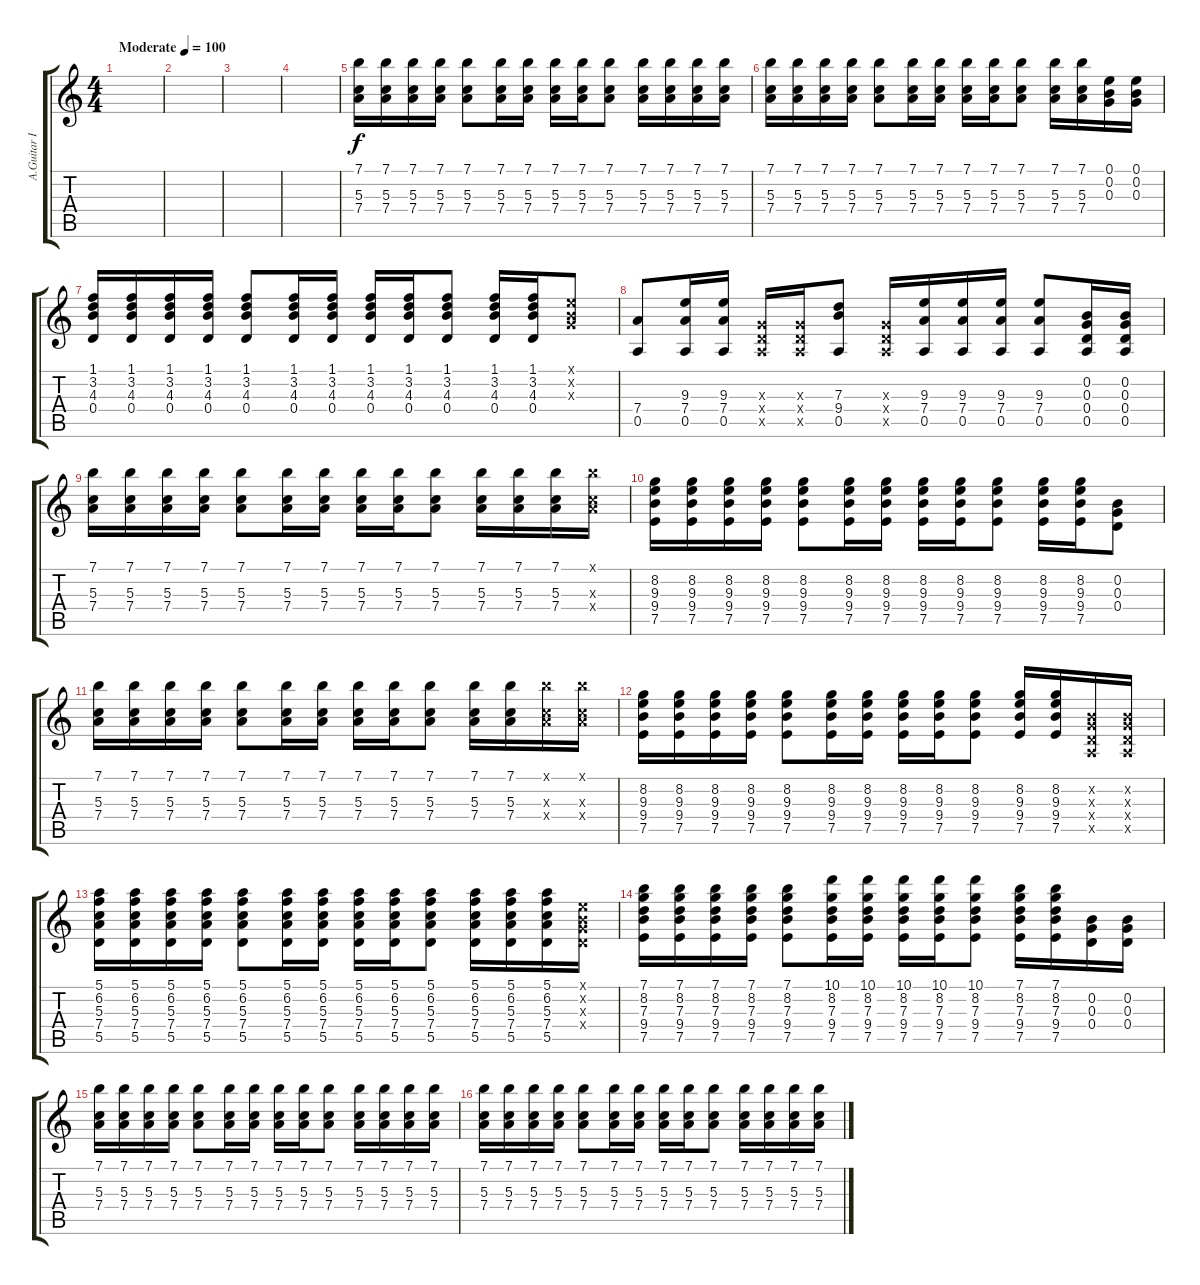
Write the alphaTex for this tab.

\track ("A.Guitar I" "A.Guitar I") {instrument acousticguitarsteel}
\staff {score tabs}
\tuning (E4 B3 G3 D3 A2 E2) {hide}
\ts (4 4)
\tempo (100 "Moderate")
\clef g2
\ks c
|
|
|
|
(7.1 5.3 7.4).16 (7.1 5.3 7.4).16 (7.1 5.3 7.4).16 (7.1 5.3 7.4).16 (7.1 5.3 7.4).8 (7.1 5.3 7.4).16 (7.1 5.3 7.4).16 (7.1 5.3 7.4).16 (7.1 5.3 7.4).16 (7.1 5.3 7.4).8 (7.1 5.3 7.4).16 (7.1 5.3 7.4).16 (7.1 5.3 7.4).16 (7.1 5.3 7.4).16 |
(7.1 5.3 7.4).16 (7.1 5.3 7.4).16 (7.1 5.3 7.4).16 (7.1 5.3 7.4).16 (7.1 5.3 7.4).8 (7.1 5.3 7.4).16 (7.1 5.3 7.4).16 (7.1 5.3 7.4).16 (7.1 5.3 7.4).16 (7.1 5.3 7.4).8 (7.1 5.3 7.4).16 (7.1 5.3 7.4).16 (0.1 0.2 0.3).16 (0.1 0.2 0.3).16 |
(1.1 3.2 4.3 0.4).16 (1.1 3.2 4.3 0.4).16 (1.1 3.2 4.3 0.4).16 (1.1 3.2 4.3 0.4).16 (1.1 3.2 4.3 0.4).8 (1.1 3.2 4.3 0.4).16 (1.1 3.2 4.3 0.4).16 (1.1 3.2 4.3 0.4).16 (1.1 3.2 4.3 0.4).16 (1.1 3.2 4.3 0.4).8 (1.1 3.2 4.3 0.4).16 (1.1 3.2 4.3 0.4).16 (0.1{x} 0.2{x} 0.3{x}).8 |
(7.4 0.5).8 (9.3 7.4 0.5).16 (9.3 7.4 0.5).16 (0.3{x} 0.4{x} 0.5{x}).16 (0.3{x} 0.4{x} 0.5{x}).16 (7.3 9.4 0.5).8 (0.3{x} 0.4{x} 0.5{x}).16 (9.3 7.4 0.5).16 (9.3 7.4 0.5).16 (9.3 7.4 0.5).16 (9.3 7.4 0.5).8 (0.2 0.3 0.4 0.5).16 (0.2 0.3 0.4 0.5).16 |
(7.1 5.3 7.4).16 (7.1 5.3 7.4).16 (7.1 5.3 7.4).16 (7.1 5.3 7.4).16 (7.1 5.3 7.4).8 (7.1 5.3 7.4).16 (7.1 5.3 7.4).16 (7.1 5.3 7.4).16 (7.1 5.3 7.4).16 (7.1 5.3 7.4).8 (7.1 5.3 7.4).16 (7.1 5.3 7.4).16 (7.1 5.3 7.4).16 (7.1{x} 5.3{x} 7.4{x}).16 |
(8.2 9.3 9.4 7.5).16 (8.2 9.3 9.4 7.5).16 (8.2 9.3 9.4 7.5).16 (8.2 9.3 9.4 7.5).16 (8.2 9.3 9.4 7.5).8 (8.2 9.3 9.4 7.5).16 (8.2 9.3 9.4 7.5).16 (8.2 9.3 9.4 7.5).16 (8.2 9.3 9.4 7.5).16 (8.2 9.3 9.4 7.5).8 (8.2 9.3 9.4 7.5).16 (8.2 9.3 9.4 7.5).16 (0.2 0.3 0.4).8 |
(7.1 5.3 7.4).16 (7.1 5.3 7.4).16 (7.1 5.3 7.4).16 (7.1 5.3 7.4).16 (7.1 5.3 7.4).8 (7.1 5.3 7.4).16 (7.1 5.3 7.4).16 (7.1 5.3 7.4).16 (7.1 5.3 7.4).16 (7.1 5.3 7.4).8 (7.1 5.3 7.4).16 (7.1 5.3 7.4).16 (7.1{x} 5.3{x} 7.4{x}).16 (7.1{x} 5.3{x} 7.4{x}).16 |
(8.2 9.3 9.4 7.5).16 (8.2 9.3 9.4 7.5).16 (8.2 9.3 9.4 7.5).16 (8.2 9.3 9.4 7.5).16 (8.2 9.3 9.4 7.5).8 (8.2 9.3 9.4 7.5).16 (8.2 9.3 9.4 7.5).16 (8.2 9.3 9.4 7.5).16 (8.2 9.3 9.4 7.5).16 (8.2 9.3 9.4 7.5).8 (8.2 9.3 9.4 7.5).16 (8.2 9.3 9.4 7.5).16 (0.2{x} 0.3{x} 0.4{x} 0.5{x}).16 (0.2{x} 0.3{x} 0.4{x} 0.5{x}).16 |
(5.1 6.2 5.3 7.4 5.5).16 (5.1 6.2 5.3 7.4 5.5).16 (5.1 6.2 5.3 7.4 5.5).16 (5.1 6.2 5.3 7.4 5.5).16 (5.1 6.2 5.3 7.4 5.5).8 (5.1 6.2 5.3 7.4 5.5).16 (5.1 6.2 5.3 7.4 5.5).16 (5.1 6.2 5.3 7.4 5.5).16 (5.1 6.2 5.3 7.4 5.5).16 (5.1 6.2 5.3 7.4 5.5).8 (5.1 6.2 5.3 7.4 5.5).16 (5.1 6.2 5.3 7.4 5.5).16 (5.1 6.2 5.3 7.4 5.5).16 (0.1{x} 0.2{x} 0.3{x} 0.4{x}).16 |
(7.1 8.2 7.3 9.4 7.5).16 (7.1 8.2 7.3 9.4 7.5).16 (7.1 8.2 7.3 9.4 7.5).16 (7.1 8.2 7.3 9.4 7.5).16 (7.1 8.2 7.3 9.4 7.5).8 (10.1 8.2 7.3 9.4 7.5).16 (10.1 8.2 7.3 9.4 7.5).16 (10.1 8.2 7.3 9.4 7.5).16 (10.1 8.2 7.3 9.4 7.5).16 (10.1 8.2 7.3 9.4 7.5).8 (7.1 8.2 7.3 9.4 7.5).16 (7.1 8.2 7.3 9.4 7.5).16 (0.2 0.3 0.4).16 (0.2 0.3 0.4).16 |
(7.1 5.3 7.4).16 (7.1 5.3 7.4).16 (7.1 5.3 7.4).16 (7.1 5.3 7.4).16 (7.1 5.3 7.4).8 (7.1 5.3 7.4).16 (7.1 5.3 7.4).16 (7.1 5.3 7.4).16 (7.1 5.3 7.4).16 (7.1 5.3 7.4).8 (7.1 5.3 7.4).16 (7.1 5.3 7.4).16 (7.1 5.3 7.4).16 (7.1 5.3 7.4).16 |
(7.1 5.3 7.4).16 (7.1 5.3 7.4).16 (7.1 5.3 7.4).16 (7.1 5.3 7.4).16 (7.1 5.3 7.4).8 (7.1 5.3 7.4).16 (7.1 5.3 7.4).16 (7.1 5.3 7.4).16 (7.1 5.3 7.4).16 (7.1 5.3 7.4).8 (7.1 5.3 7.4).16 (7.1 5.3 7.4).16 (7.1 5.3 7.4).16 (7.1 5.3 7.4).16
